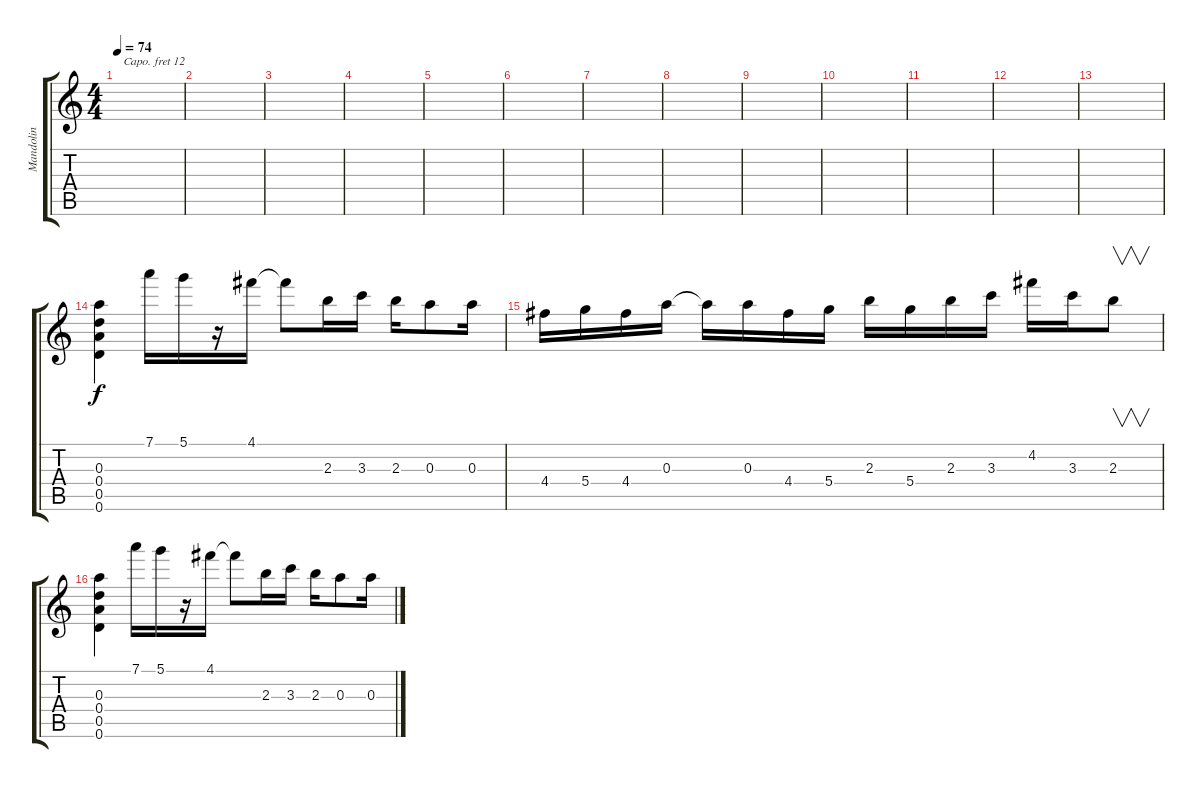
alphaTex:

\track ("Mandolin" "Mandolin") {instrument electricguitarclean}
\staff {score tabs}
\capo 12
\tuning (D4 D4 A3 D3 A2 D2) {hide}
\ts (4 4)
\tempo 74
\clef g2
\ks c
|
|
|
|
|
|
|
|
|
|
|
|
|
(0.3 0.4 0.5 0.6).4 7.1.16 5.1.16 r.16 4.1.16 4.1{t}.8 2.3.16 3.3.16 2.3.16 0.3.8 0.3.16 |
4.4.16 5.4.16 4.4.16 0.3.16 0.3{t}.16 0.3.16 4.4.16 5.4.16 2.3.16 5.4.16 2.3.16 3.3.16 4.2.16 3.3.16 2.3.8{v} |
(0.3 0.4 0.5 0.6).4 7.1.16 5.1.16 r.16 4.1.16 4.1{t}.8 2.3.16 3.3.16 2.3.16 0.3.8 0.3.16
